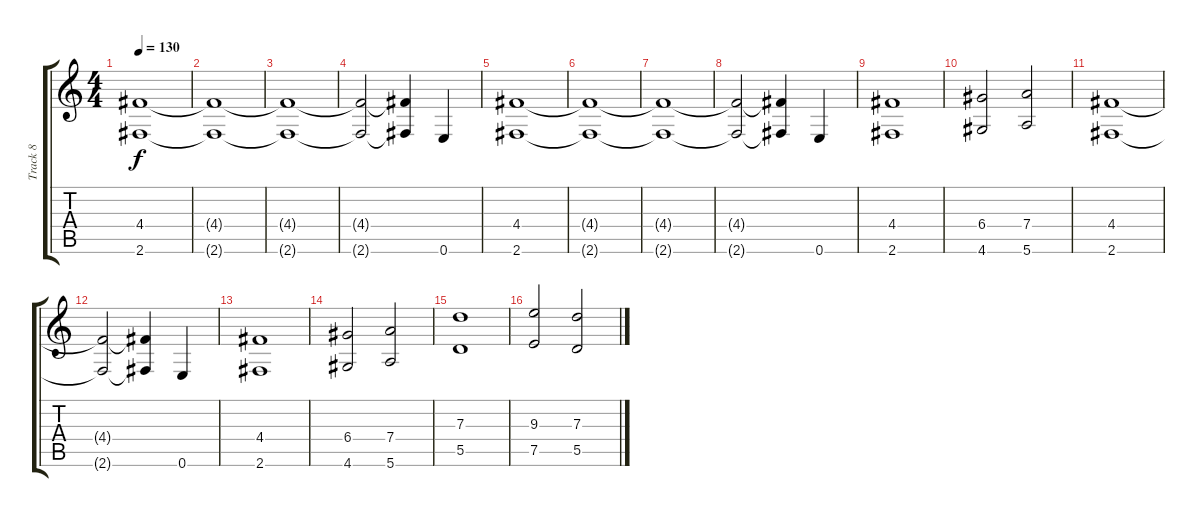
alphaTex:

\track ("Track 8" "Track 8") {instrument distortionguitar}
\staff {score tabs}
\tuning (E4 B3 G3 D3 A2 E2) {hide}
\ts (4 4)
\tempo 130
\clef g2
\ks c
(4.4 2.6).1{dy f} |
(4.4{t} 2.6{t}).1 |
(4.4{t} 2.6{t}).1 |
(4.4{t} 2.6{t}).2 (4.4{t} 2.6{t}).4 0.6.4 |
(4.4 2.6).1 |
(4.4{t} 2.6{t}).1 |
(4.4{t} 2.6{t}).1 |
(4.4{t} 2.6{t}).2 (4.4{t} 2.6{t}).4 0.6.4 |
(4.4 2.6).1 |
(6.4 4.6).2 (7.4 5.6).2 |
(4.4 2.6).1 |
(4.4{t} 2.6{t}).2 (4.4{t} 2.6{t}).4 0.6.4 |
(4.4 2.6).1 |
(6.4 4.6).2 (7.4 5.6).2 |
(7.3 5.5).1 |
(9.3 7.5).2 (7.3 5.5).2
